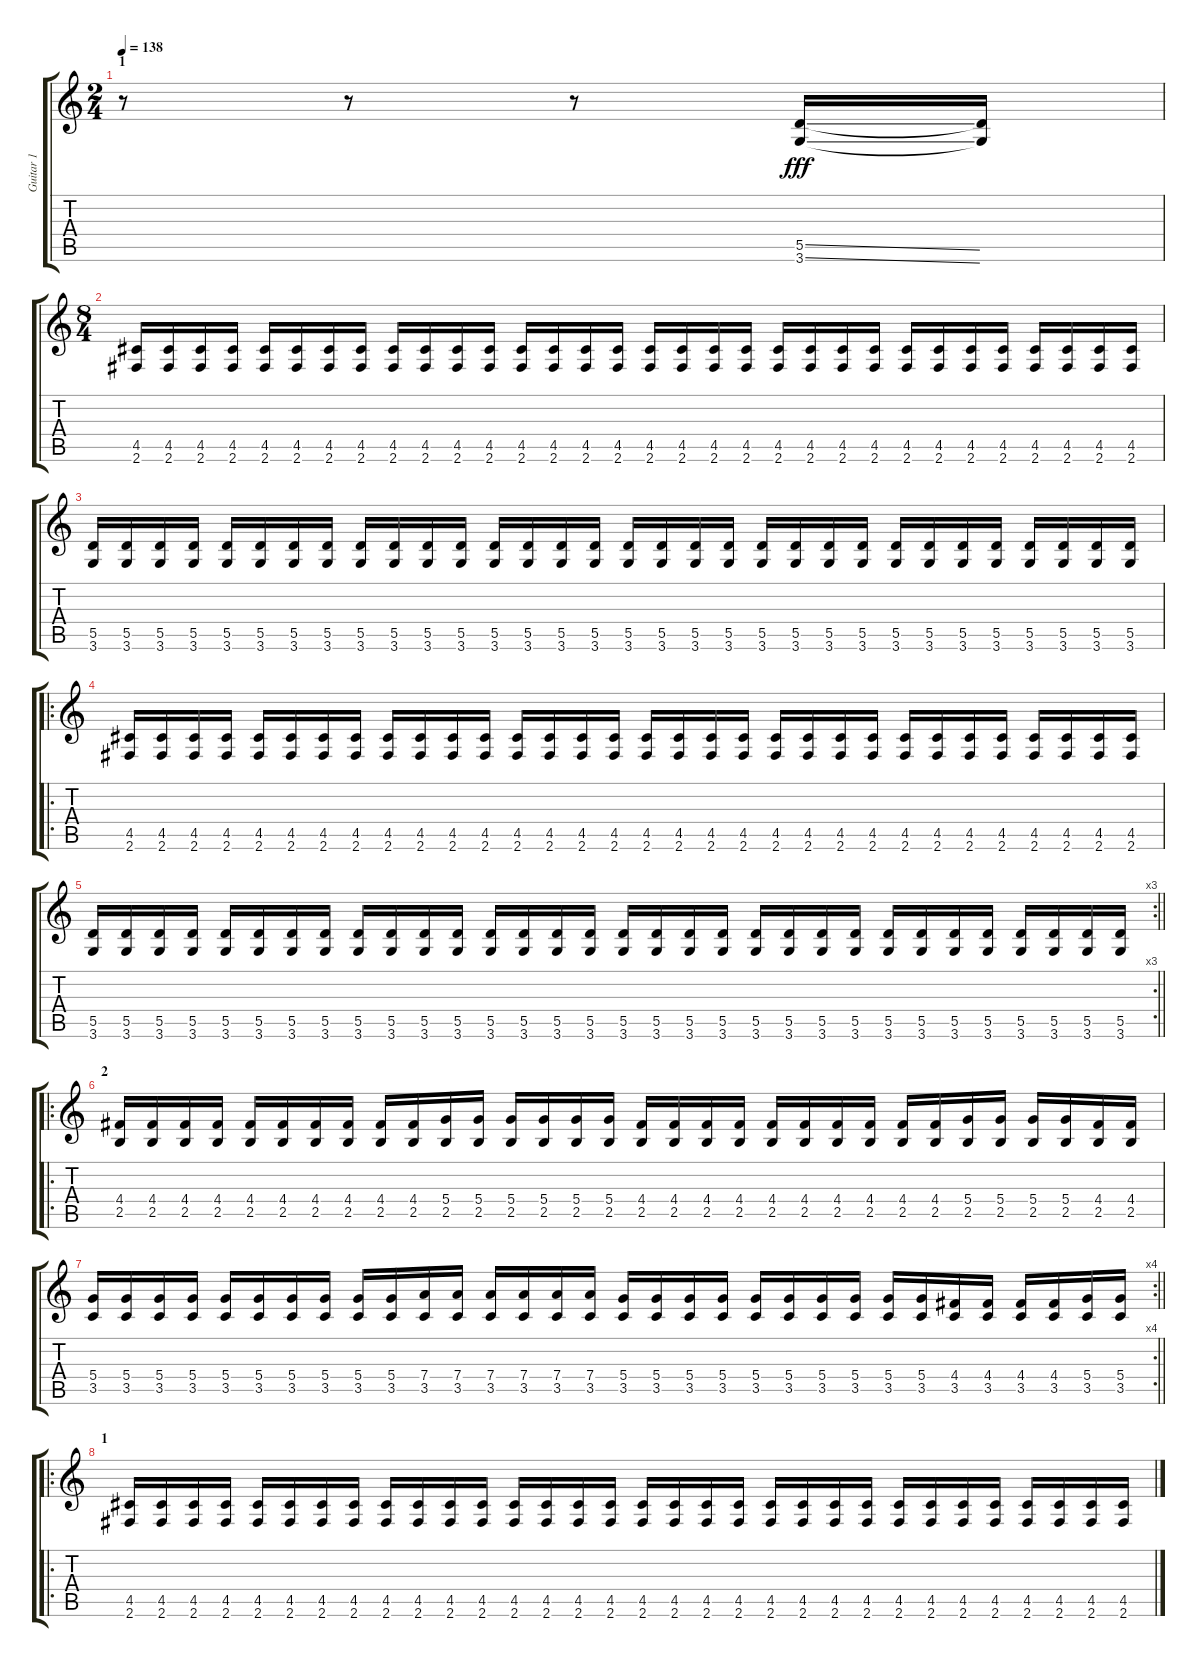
\track ("Guitar 1" "Guitar 1") {instrument distortionguitar}
\staff {score tabs}
\tuning (E4 B3 G3 D3 A2 E2) {hide}
\ts (2 4)
\section ("" "1")
\tempo 138
\clef g2
\ks c
r.8{dy fff instrument distortionguitar} r.8 r.8 (5.5{ss} 3.6{ss}).16 (5.5{t} 3.6{t}).16 |
\ts (8 4)
(4.5 2.6).16 (4.5 2.6).16 (4.5 2.6).16 (4.5 2.6).16 (4.5 2.6).16 (4.5 2.6).16 (4.5 2.6).16 (4.5 2.6).16 (4.5 2.6).16 (4.5 2.6).16 (4.5 2.6).16 (4.5 2.6).16 (4.5 2.6).16 (4.5 2.6).16 (4.5 2.6).16 (4.5 2.6).16 (4.5 2.6).16 (4.5 2.6).16 (4.5 2.6).16 (4.5 2.6).16 (4.5 2.6).16 (4.5 2.6).16 (4.5 2.6).16 (4.5 2.6).16 (4.5 2.6).16 (4.5 2.6).16 (4.5 2.6).16 (4.5 2.6).16 (4.5 2.6).16 (4.5 2.6).16 (4.5 2.6).16 (4.5 2.6).16 |
(5.5 3.6).16 (5.5 3.6).16 (5.5 3.6).16 (5.5 3.6).16 (5.5 3.6).16 (5.5 3.6).16 (5.5 3.6).16 (5.5 3.6).16 (5.5 3.6).16 (5.5 3.6).16 (5.5 3.6).16 (5.5 3.6).16 (5.5 3.6).16 (5.5 3.6).16 (5.5 3.6).16 (5.5 3.6).16 (5.5 3.6).16 (5.5 3.6).16 (5.5 3.6).16 (5.5 3.6).16 (5.5 3.6).16 (5.5 3.6).16 (5.5 3.6).16 (5.5 3.6).16 (5.5 3.6).16 (5.5 3.6).16 (5.5 3.6).16 (5.5 3.6).16 (5.5 3.6).16 (5.5 3.6).16 (5.5 3.6).16 (5.5 3.6).16 |
\ro
(4.5 2.6).16 (4.5 2.6).16 (4.5 2.6).16 (4.5 2.6).16 (4.5 2.6).16 (4.5 2.6).16 (4.5 2.6).16 (4.5 2.6).16 (4.5 2.6).16 (4.5 2.6).16 (4.5 2.6).16 (4.5 2.6).16 (4.5 2.6).16 (4.5 2.6).16 (4.5 2.6).16 (4.5 2.6).16 (4.5 2.6).16 (4.5 2.6).16 (4.5 2.6).16 (4.5 2.6).16 (4.5 2.6).16 (4.5 2.6).16 (4.5 2.6).16 (4.5 2.6).16 (4.5 2.6).16 (4.5 2.6).16 (4.5 2.6).16 (4.5 2.6).16 (4.5 2.6).16 (4.5 2.6).16 (4.5 2.6).16 (4.5 2.6).16 |
\rc 3
\barLineRight lightlight
(5.5 3.6).16 (5.5 3.6).16 (5.5 3.6).16 (5.5 3.6).16 (5.5 3.6).16 (5.5 3.6).16 (5.5 3.6).16 (5.5 3.6).16 (5.5 3.6).16 (5.5 3.6).16 (5.5 3.6).16 (5.5 3.6).16 (5.5 3.6).16 (5.5 3.6).16 (5.5 3.6).16 (5.5 3.6).16 (5.5 3.6).16 (5.5 3.6).16 (5.5 3.6).16 (5.5 3.6).16 (5.5 3.6).16 (5.5 3.6).16 (5.5 3.6).16 (5.5 3.6).16 (5.5 3.6).16 (5.5 3.6).16 (5.5 3.6).16 (5.5 3.6).16 (5.5 3.6).16 (5.5 3.6).16 (5.5 3.6).16 (5.5 3.6).16 |
\ro
\section ("" "2")
(4.4 2.5).16 (4.4 2.5).16 (4.4 2.5).16 (4.4 2.5).16 (4.4 2.5).16 (4.4 2.5).16 (4.4 2.5).16 (4.4 2.5).16 (4.4 2.5).16 (4.4 2.5).16 (5.4 2.5).16 (5.4 2.5).16 (5.4 2.5).16 (5.4 2.5).16 (5.4 2.5).16 (5.4 2.5).16 (4.4 2.5).16 (4.4 2.5).16 (4.4 2.5).16 (4.4 2.5).16 (4.4 2.5).16 (4.4 2.5).16 (4.4 2.5).16 (4.4 2.5).16 (4.4 2.5).16 (4.4 2.5).16 (5.4 2.5).16 (5.4 2.5).16 (5.4 2.5).16 (5.4 2.5).16 (4.4 2.5).16 (4.4 2.5).16 |
\rc 4
\barLineRight lightlight
(5.4 3.5).16 (5.4 3.5).16 (5.4 3.5).16 (5.4 3.5).16 (5.4 3.5).16 (5.4 3.5).16 (5.4 3.5).16 (5.4 3.5).16 (5.4 3.5).16 (5.4 3.5).16 (7.4 3.5).16 (7.4 3.5).16 (7.4 3.5).16 (7.4 3.5).16 (7.4 3.5).16 (7.4 3.5).16 (5.4 3.5).16 (5.4 3.5).16 (5.4 3.5).16 (5.4 3.5).16 (5.4 3.5).16 (5.4 3.5).16 (5.4 3.5).16 (5.4 3.5).16 (5.4 3.5).16 (5.4 3.5).16 (4.4 3.5).16 (4.4 3.5).16 (4.4 3.5).16 (4.4 3.5).16 (5.4 3.5).16 (5.4 3.5).16 |
\ro
\section ("" "1")
(4.5 2.6).16 (4.5 2.6).16 (4.5 2.6).16 (4.5 2.6).16 (4.5 2.6).16 (4.5 2.6).16 (4.5 2.6).16 (4.5 2.6).16 (4.5 2.6).16 (4.5 2.6).16 (4.5 2.6).16 (4.5 2.6).16 (4.5 2.6).16 (4.5 2.6).16 (4.5 2.6).16 (4.5 2.6).16 (4.5 2.6).16 (4.5 2.6).16 (4.5 2.6).16 (4.5 2.6).16 (4.5 2.6).16 (4.5 2.6).16 (4.5 2.6).16 (4.5 2.6).16 (4.5 2.6).16 (4.5 2.6).16 (4.5 2.6).16 (4.5 2.6).16 (4.5 2.6).16 (4.5 2.6).16 (4.5 2.6).16 (4.5 2.6).16
